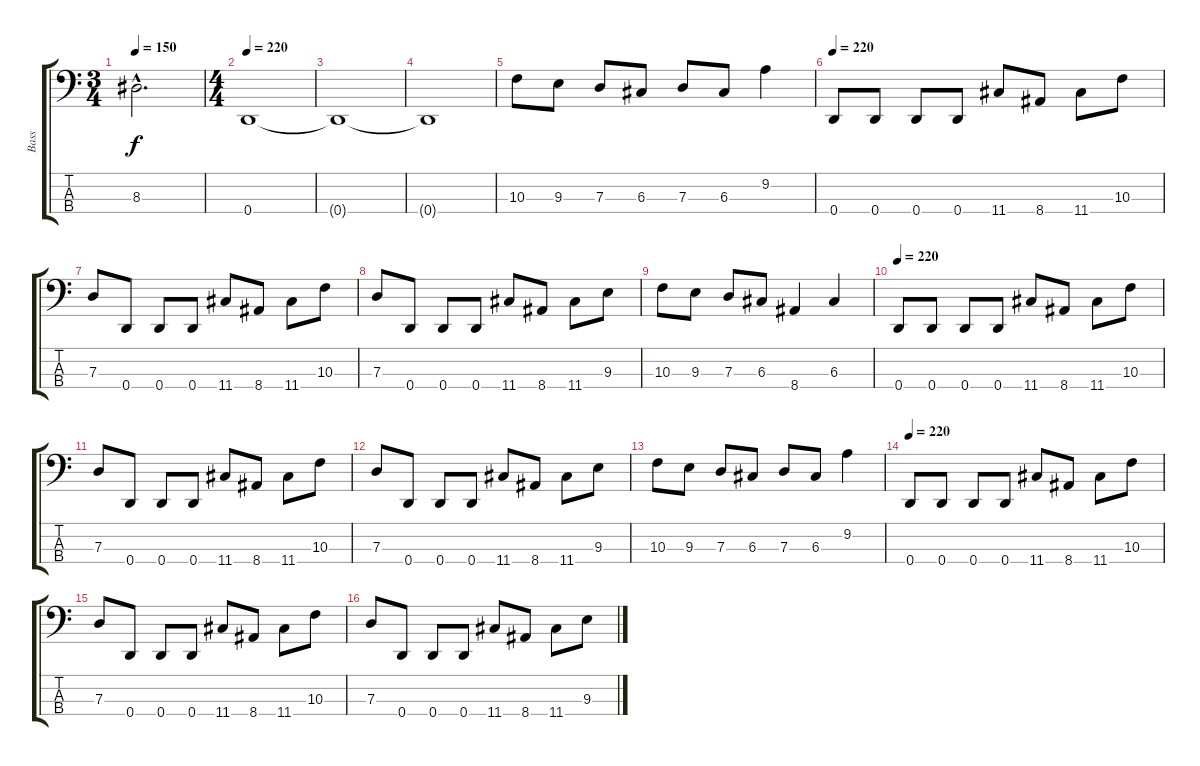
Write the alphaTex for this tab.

\track ("Bass" "Bass") {instrument electricbassfinger}
\staff {score tabs}
\tuning (F2 C2 G1 D1) {hide}
\ts (3 4)
\tempo 150
\clef f4
\ks c
8.3{hac}.2{d dy f} |
\ts (4 4)
\tempo 220
0.4.1 |
0.4{t}.1 |
0.4{t}.1 |
10.3.8 9.3.8 7.3.8 6.3.8 7.3.8 6.3.8 9.2.4 |
\tempo 220
0.4.8 0.4.8 0.4.8 0.4.8 11.4.8 8.4.8 11.4.8 10.3.8 |
7.3.8 0.4.8 0.4.8 0.4.8 11.4.8 8.4.8 11.4.8 10.3.8 |
7.3.8 0.4.8 0.4.8 0.4.8 11.4.8 8.4.8 11.4.8 9.3.8 |
10.3.8 9.3.8 7.3.8 6.3.8 8.4.4 6.3.4 |
\tempo 220
0.4.8 0.4.8 0.4.8 0.4.8 11.4.8 8.4.8 11.4.8 10.3.8 |
7.3.8 0.4.8 0.4.8 0.4.8 11.4.8 8.4.8 11.4.8 10.3.8 |
7.3.8 0.4.8 0.4.8 0.4.8 11.4.8 8.4.8 11.4.8 9.3.8 |
10.3.8 9.3.8 7.3.8 6.3.8 7.3.8 6.3.8 9.2.4 |
\tempo 220
0.4.8 0.4.8 0.4.8 0.4.8 11.4.8 8.4.8 11.4.8 10.3.8 |
7.3.8 0.4.8 0.4.8 0.4.8 11.4.8 8.4.8 11.4.8 10.3.8 |
7.3.8 0.4.8 0.4.8 0.4.8 11.4.8 8.4.8 11.4.8 9.3.8
